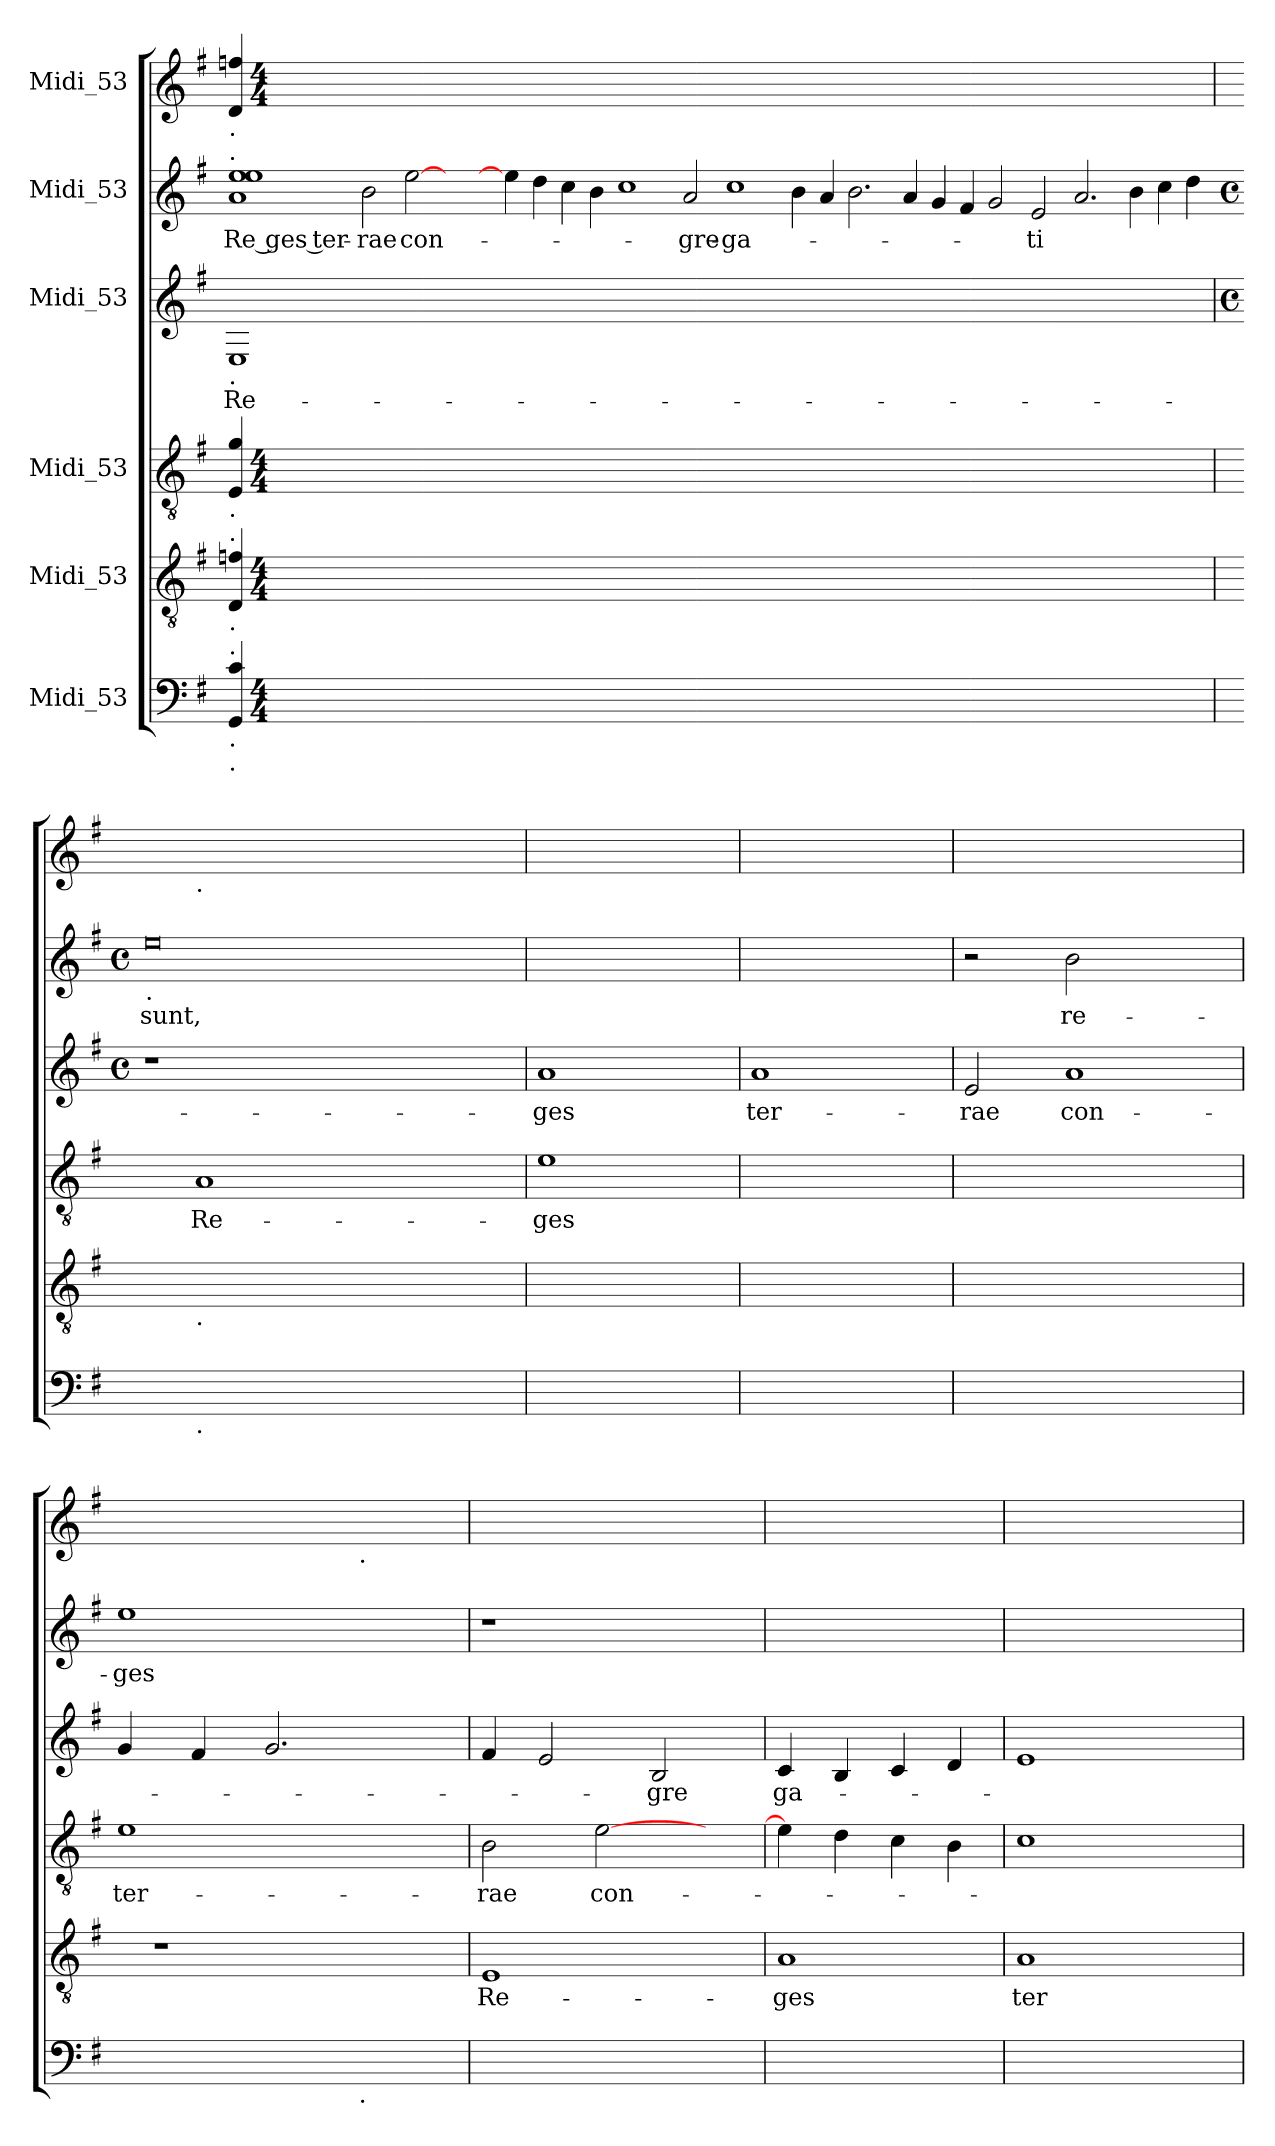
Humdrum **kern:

**kern	**kern	**text	**kern	**text	**kern	**text	**kern	**text	**kern
*part6	*part5	*part5	*part4	*part4	*part3	*part3	*part2	*part2	*part1
*staff6	*staff5	*staff5	*staff4	*staff4	*staff3	*staff3	*staff2	*staff2	*staff1
*I"Midi_53	*I"Midi_53	*	*I"Midi_53	*	*I"Midi_53	*	*I"Midi_53	*	*I"Midi_53
*clefF4	*clefGv2	*	*clefGv2	*	*clefG2	*	*clefG2	*	*clefG2
*k[f#]	*k[f#]	*	*k[f#]	*	*k[f#]	*	*k[f#]	*	*k[f#]
*G:	*G:	*	*G:	*	*G:	*	*G:	*	*G:
=	=	=	=	=	=	=	=	=	=
!	!	!	!	!	!	!	!	!	!LO:TX:b:t=.
!	!	!	!	!	!	!	!	!	!LO:TX:b:t=.
!	!	!	!	!	!LO:TX:b:t=.	!	!	!	!
!	!	!	!LO:TX:b:t=.	!	!	!	!	!	!
!	!	!	!LO:TX:b:t=.	!	!	!	!	!	!
!	!LO:TX:b:t=.	!	!	!	!	!	!	!	!
!	!LO:TX:b:t=.	!	!	!	!	!	!	!	!
!LO:TX:b:t=.	!	!	!	!	!	!	!	!	!
!LO:TX:b:t=.	!	!	!	!	!	!	!	!	!
!	!	!	!	!	!	!LO:LY:b	!	!LO:LY:b	!
4GG/ 4c/	4D/ 4fn/	.	4E/ 4g/	.	1E/	Re-	1a/ 1ee/ 1ee/	Re ges ter-	4d/ 4ffn/
*M4/4	*M4/4	*	*M4/4	*	*	*	*	*	*M4/4
*met(c)	*met(c)	*	*met(c)	*	*	*	*	*	*met(c)
4ryy	4ryy	.	4ryy	.	.	.	.	.	4ryy
4ryy	4ryy	.	4ryy	.	.	.	.	.	4ryy
4ryy	4ryy	.	4ryy	.	.	.	.	.	4ryy
!	!	!	!	!	!	!	!	!LO:LY:b	!
000ryy	000ryy	.	000ryy	.	000ryy	.	2b\	-rae	000ryy
!	!	!	!	!	!	!	!	!LO:LY:b	!
.	.	.	.	.	.	.	[2ee\	con-	.
.	.	.	.	.	.	.	4ryy	.	.
.	.	.	.	.	.	.	4ryy	.	.
.	.	.	.	.	.	.	4ee\]	.	.
.	.	.	.	.	.	.	4dd\	.	.
.	.	.	.	.	.	.	4cc\	.	.
.	.	.	.	.	.	.	4b\	.	.
.	.	.	.	.	.	.	1cc	.	.
!	!	!	!	!	!	!	!	!LO:LY:b	!
.	.	.	.	.	.	.	2a/	-gre-	.
!	!	!	!	!	!	!	!	!LO:LY:b	!
.	.	.	.	.	.	.	1cc	-ga-	.
.	.	.	.	.	.	.	4b\	.	.
.	.	.	.	.	.	.	4a/	.	.
.	.	.	.	.	.	.	2.b\	.	.
.	.	.	.	.	.	.	4a/	.	.
.	.	.	.	.	.	.	4g/	.	.
.	.	.	.	.	.	.	4f#/	.	.
.	.	.	.	.	.	.	2g/	.	.
!	!	!	!	!	!	!	!	!LO:LY:b	!
.	.	.	.	.	.	.	2e/	-ti	.
1.ryy	1.ryy	.	1.ryy	.	1.ryy	.	2.a/	.	1.ryy
.	.	.	.	.	.	.	4b\	.	.
.	.	.	.	.	.	.	4cc\	.	.
.	.	.	.	.	.	.	4dd\	.	.
!!LO:LB:g=z
=0A	=0A	=0A	=0A	=0A	=0A	=0A	=0A-	=0A	=0A
*	*	*	*	*	*M4/4	*	*M4/4	*	*
*	*	*	*	*	*met(c)	*	*met(c)	*	*
!	!	!	!	!	!	!	!LO:TX:b:t=.	!	!
!	!	!	!	!	!	!	!	!LO:LY:b	!
4ryy	4ryy	.	4ryy	.	1r	.	0ee	sunt,	4ryy
!	!	!	!	!	!	!	!	!	!LO:TX:b:t=.
!	!LO:TX:b:t=.	!	!	!	!	!	!	!	!
!LO:TX:b:t=.	!	!	!	!	!	!	!	!	!
!	!	!	!	!LO:LY:b	!	!	!	!	!
8ryy	8ryy	.	1A	Re-	.	.	.	.	8ryy
4ryy	4ryy	.	.	.	.	.	.	.	4ryy
4ryy	4ryy	.	.	.	.	.	.	.	4ryy
4ryy	4ryy	.	.	.	.	.	.	.	4ryy
.	.	.	.	.	1ryy	.	.	.	.
2..ryy	2..ryy	.	.	.	.	.	.	.	2..ryy
.	.	.	2.ryy	.	.	.	.	.	.
=0B	=0B	=0B	=0B	=0B	=0B	=0B	=0B	=0B	=0B
!	!	!	!	!LO:LY:b	!	!LO:LY:b	!	!	!
4ryy	4ryy	.	1e	-ges	1a	-ges	4ryy	.	4ryy
4ryy	4ryy	.	.	.	.	.	4ryy	.	4ryy
4ryy	4ryy	.	.	.	.	.	4ryy	.	4ryy
4ryy	4ryy	.	.	.	.	.	4ryy	.	4ryy
=0C	=0C	=0C	=0C	=0C	=0C	=0C	=0C	=0C	=0C
!	!	!	!	!	!	!LO:LY:b	!	!	!
4ryy	4ryy	.	4ryy	.	1a	ter-	4ryy	.	4ryy
4ryy	4ryy	.	4ryy	.	.	.	4ryy	.	4ryy
4ryy	4ryy	.	4ryy	.	.	.	4ryy	.	4ryy
4ryy	4ryy	.	4ryy	.	.	.	4ryy	.	4ryy
=0D	=0D	=0D	=0D	=0D	=0D	=0D	=0D	=0D	=0D
!	!	!	!	!	!	!LO:LY:b	!	!	!
4ryy	4ryy	.	4ryy	.	2e/	-rae	2r	.	4ryy
4ryy	4ryy	.	4ryy	.	.	.	.	.	4ryy
!	!	!	!	!	!	!LO:LY:b	!	!LO:LY:b	!
4ryy	4ryy	.	4ryy	.	1a	con-	2b\	re-	4ryy
4ryy	4ryy	.	4ryy	.	.	.	.	.	4ryy
2ryy	2ryy	.	2ryy	.	.	.	2ryy	.	2ryy
=0E	=0E	=0E	=0E	=0E	=0E	=0E	=0E	=0E	=0E
!	!	!	!	!LO:LY:b	!	!	!	!LO:LY:b	!
8ryy	8ryy	.	1e	ter-	4g/	.	1ee	-ges	8ryy
4ryy	1r	.	.	.	.	.	.	.	4ryy
.	.	.	.	.	4f#/	.	.	.	.
4ryy	.	.	.	.	.	.	.	.	4ryy
.	.	.	.	.	2.g/	.	.	.	.
4ryy	.	.	.	.	.	.	.	.	4ryy
!	!	!	!	!	!	!	!	!	!LO:TX:b:t=.
!LO:TX:b:t=.	!	!	!	!	!	!	!	!	!
4ryy	.	.	.	.	.	.	.	.	4ryy
.	.	.	4ryy	.	.	.	4ryy	.	.
8ryy	8ryy	.	.	.	.	.	.	.	8ryy
=0F	=0F	=0F	=0F	=0F	=0F	=0F	=0F	=0F	=0F
!	!	!LO:LY:b	!	!LO:LY:b	!	!	!	!	!
4ryy	1E	Re-	2B\	-rae	4f#/	.	1r	.	4ryy
4ryy	.	.	.	.	2e/	.	.	.	4ryy
!	!	!	!	!LO:LY:b	!	!	!	!	!
4ryy	.	.	[2e\	con-	.	.	.	.	4ryy
!	!	!	!	!	!	!LO:LY:b	!	!	!
4ryy	.	.	.	.	2B/	-gre	.	.	4ryy
4ryy	4ryy	.	4ryy	.	.	.	4ryy	.	4ryy
!!LO:LB:g=z
=0G	=0G	=0G	=0G	=0G	=0G	=0G	=0G	=0G	=0G
!	!	!LO:LY:b	!	!	!	!LO:LY:b	!	!	!
4ryy	1A	-ges	4e\]	.	4c/	ga-	4ryy	.	4ryy
4ryy	.	.	4d\	.	4B/	.	4ryy	.	4ryy
4ryy	.	.	4c\	.	4c/	.	4ryy	.	4ryy
4ryy	.	.	4B\	.	4d/	.	4ryy	.	4ryy
=0A	=0A	=0A	=0A	=0A	=0A	=0A	=0A	=0A	=0A
!	!	!LO:LY:b	!	!	!	!	!	!	!
4ryy	1A	ter-	1c	.	1e	.	4ryy	.	4ryy
4ryy	.	.	.	.	.	.	4ryy	.	4ryy
4ryy	.	.	.	.	.	.	4ryy	.	4ryy
4ryy	.	.	.	.	.	.	4ryy	.	4ryy
=	=	=	=	=	=	=	=	=	=
*-	*-	*-	*-	*-	*-	*-	*-	*-	*-
